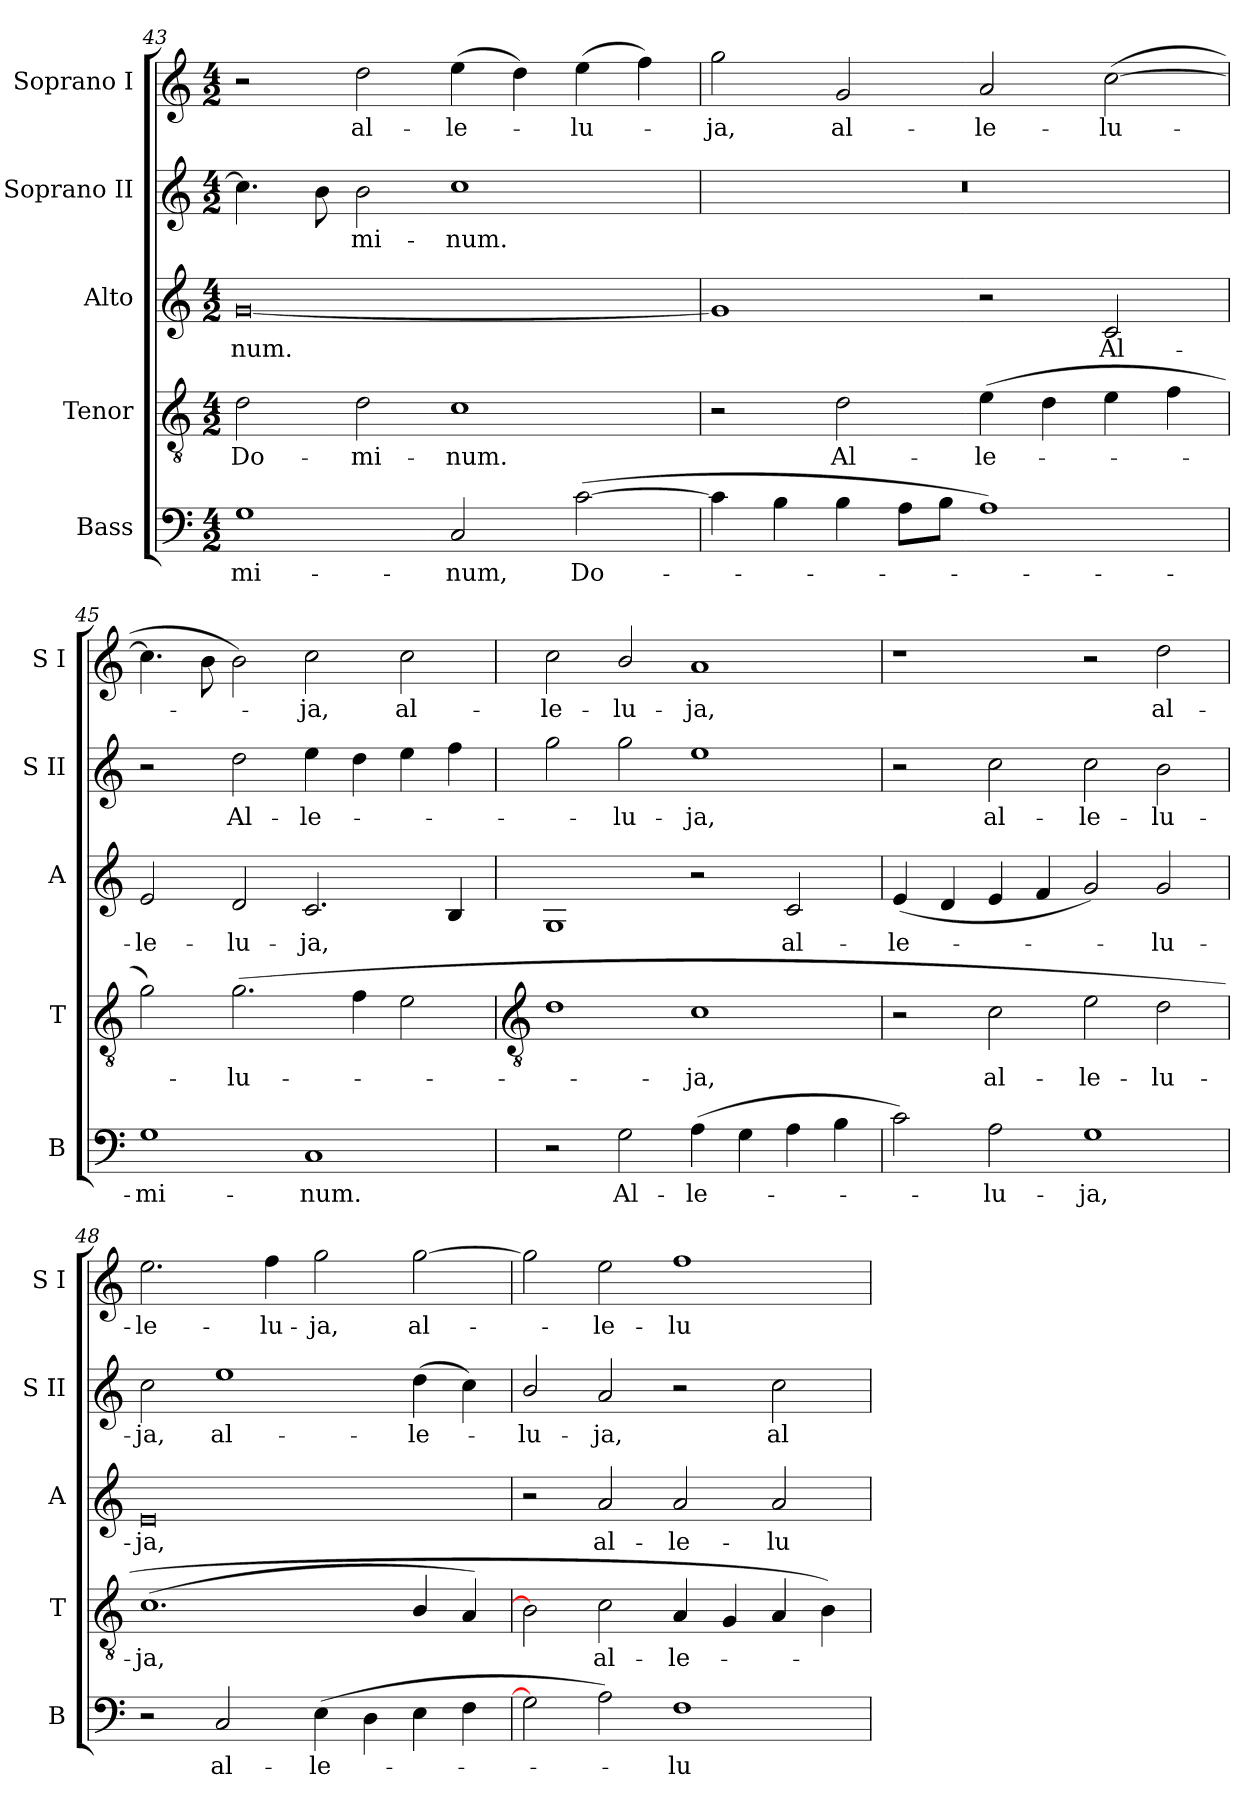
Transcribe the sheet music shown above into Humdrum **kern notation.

**kern	**text	**kern	**text	**kern	**text	**kern	**text	**kern	**text
*part5	*part5	*part4	*part4	*part3	*part3	*part2	*part2	*part1	*part1
*staff5	*staff5	*staff4	*staff4	*staff3	*staff3	*staff2	*staff2	*staff1	*staff1
*I"Bass	*	*I"Tenor	*	*I"Alto	*	*I"Soprano II	*	*I"Soprano I	*
*I'B	*	*I'T	*	*I'A	*	*I'S II	*	*I'S I	*
*clefF4	*	*clefGv2	*	*clefG2	*	*clefG2	*	*clefG2	*
*k[]	*	*k[]	*	*k[]	*	*k[]	*	*k[]	*
*C:	*	*C:	*	*C:	*	*C:	*	*C:	*
*M4/2	*	*M4/2	*	*M4/2	*	*M4/2	*	*M4/2	*
=43	=43	=43	=43	=43	=43	=43	=43	=43	=43
!	!LO:LY:b	!	!LO:LY:b	!	!LO:LY:b	!	!	!	!
1G	-mi-	2d	Do-	[0g	-num.	4.cc]	.	2r	.
.	.	.	.	.	.	8b	.	.	.
!	!	!	!LO:LY:b	!	!	!	!LO:LY:b	!	!LO:LY:b
.	.	2d	-mi-	.	.	2b	mi-	2dd	al-
!	!LO:LY:b	!	!LO:LY:b	!	!	!	!LO:LY:b	!	!LO:LY:b
2C	-num,	1c	-num.	.	.	1cc	-num.	(>4ee	-le-
.	.	.	.	.	.	.	.	4dd)	.
!	!LO:LY:b	!	!	!	!	!	!	!	!LO:LY:b
(>[2c	Do-	.	.	.	.	.	.	(>4ee	lu-
.	.	.	.	.	.	.	.	4ff)	.
=44	=44	=44	=44	=44	=44	=44	=44	=44	=44
!	!	!	!	!	!	!	!	!	!LO:LY:b
4c]	.	2r	.	1g]	.	0r	.	2gg	ja,
4B	.	.	.	.	.	.	.	.	.
!	!	!	!LO:LY:b	!	!	!	!	!	!LO:LY:b
4B	.	2d	Al-	.	.	.	.	2g	al-
8AL	.	.	.	.	.	.	.	.	.
8BJ	.	.	.	.	.	.	.	.	.
!	!	!	!LO:LY:b	!	!	!	!	!	!LO:LY:b
1A)	.	(>4e	-le-	2r	.	.	.	2a	-le-
.	.	4d	.	.	.	.	.	.	.
!	!	!	!	!	!LO:LY:b	!	!	!	!LO:LY:b
.	.	4e	.	2c	Al-	.	.	(>[2cc	-lu-
.	.	4f	.	.	.	.	.	.	.
=45	=45	=45	=45	=45	=45	=45	=45	=45	=45
!	!LO:LY:b	!	!	!	!LO:LY:b	!	!	!	!
1G	mi-	2g)	.	2e	-le-	2r	.	4.cc]	.
.	.	.	.	.	.	.	.	8b	.
!	!	!	!LO:LY:b	!	!LO:LY:b	!	!LO:LY:b	!	!
.	.	(<2.g	lu-	2d	-lu-	2dd	Al-	2b)	.
!	!LO:LY:b	!	!	!	!LO:LY:b	!	!LO:LY:b	!	!LO:LY:b
1C	-num.	.	.	2.c	-ja,	4ee	-le-	2cc	ja,
.	.	4f	.	.	.	4dd	.	.	.
!	!	!	!	!	!	!	!	!	!LO:LY:b
.	.	2e	.	.	.	4ee	.	2cc	al-
.	.	.	.	4B	.	4ff	.	.	.
!!LO:LB:g=z
=46	=46	=46	=46	=46	=46	=46	=46	=46	=46
*	*	*clefGv2	*	*	*	*	*	*	*
!	!	!	!	!	!	!	!	!	!LO:LY:b
2r	.	1d	.	1G	.	2gg	.	2cc	-le-
!	!LO:LY:b	!	!	!	!	!	!LO:LY:b	!	!LO:LY:b
2G	Al-	.	.	.	.	2gg	lu-	2b/	-lu-
!	!LO:LY:b	!	!LO:LY:b	!	!	!	!LO:LY:b	!	!LO:LY:b
(>4A	-le-	1c	ja,	2r	.	1ee	-ja,	1a	-ja,
4G	.	.	.	.	.	.	.	.	.
!	!	!	!	!	!LO:LY:b	!	!	!	!
4A	.	.	.	2c	al-	.	.	.	.
4B	.	.	.	.	.	.	.	.	.
=47	=47	=47	=47	=47	=47	=47	=47	=47	=47
!	!	!	!	!	!LO:LY:b	!	!	!	!
2c)	.	2r	.	(<4e	-le-	2r	.	1r	.
.	.	.	.	4d	.	.	.	.	.
!	!LO:LY:b	!	!LO:LY:b	!	!	!	!LO:LY:b	!	!
2A	lu-	2c	al-	4e	.	2cc	al-	.	.
.	.	.	.	4f	.	.	.	.	.
!	!LO:LY:b	!	!LO:LY:b	!	!	!	!LO:LY:b	!	!
1G	-ja,	2e	-le-	2g)	.	2cc	-le-	2r	.
!	!	!	!LO:LY:b	!	!LO:LY:b	!	!LO:LY:b	!	!LO:LY:b
.	.	2d	-lu-	2g	lu-	2b	-lu-	2dd	al-
=48	=48	=48	=48	=48	=48	=48	=48	=48	=48
!	!	!	!LO:LY:b	!	!LO:LY:b	!	!LO:LY:b	!	!LO:LY:b
2r	.	(<1.c	-ja,	0e	-ja,	2cc	-ja,	2.ee	-le-
!	!LO:LY:b	!	!	!	!	!	!LO:LY:b	!	!
2C	al-	.	.	.	.	1ee	al-	.	.
!	!	!	!	!	!	!	!	!	!LO:LY:b
.	.	.	.	.	.	.	.	4ff	-lu-
!	!LO:LY:b	!	!	!	!	!	!	!	!LO:LY:b
(>4E	-le-	.	.	.	.	.	.	2gg	-ja,
4D	.	.	.	.	.	.	.	.	.
!	!	!	!	!	!	!	!LO:LY:b	!	!LO:LY:b
4E	.	4B/	.	.	.	(>4dd	-le-	[2gg	al-
4F	.	4A)	.	.	.	4cc)	.	.	.
=49	=49	=49	=49	=49	=49	=49	=49	=49	=49
!	!	!	!	!	!	!	!LO:LY:b	!	!
2G]	.	2B]	.	2r	.	2b/	lu-	2gg]	.
!	!	!	!LO:LY:b	!	!LO:LY:b	!	!LO:LY:b	!	!LO:LY:b
2A)	.	2c	al-	2a	al-	2a	-ja,	2ee	-le-
!	!LO:LY:b	!	!LO:LY:b	!	!LO:LY:b	!	!	!	!LO:LY:b
1F	lu-	4A	-le-	2a	-le-	2r	.	1ff	-lu-
.	.	4G	.	.	.	.	.	.	.
!	!	!	!	!	!LO:LY:b	!	!LO:LY:b	!	!
.	.	4A	.	2a	-lu-	2cc	al-	.	.
.	.	4B)	.	.	.	.	.	.	.
=	=	=	=	=	=	=	=	=	=
*-	*-	*-	*-	*-	*-	*-	*-	*-	*-
